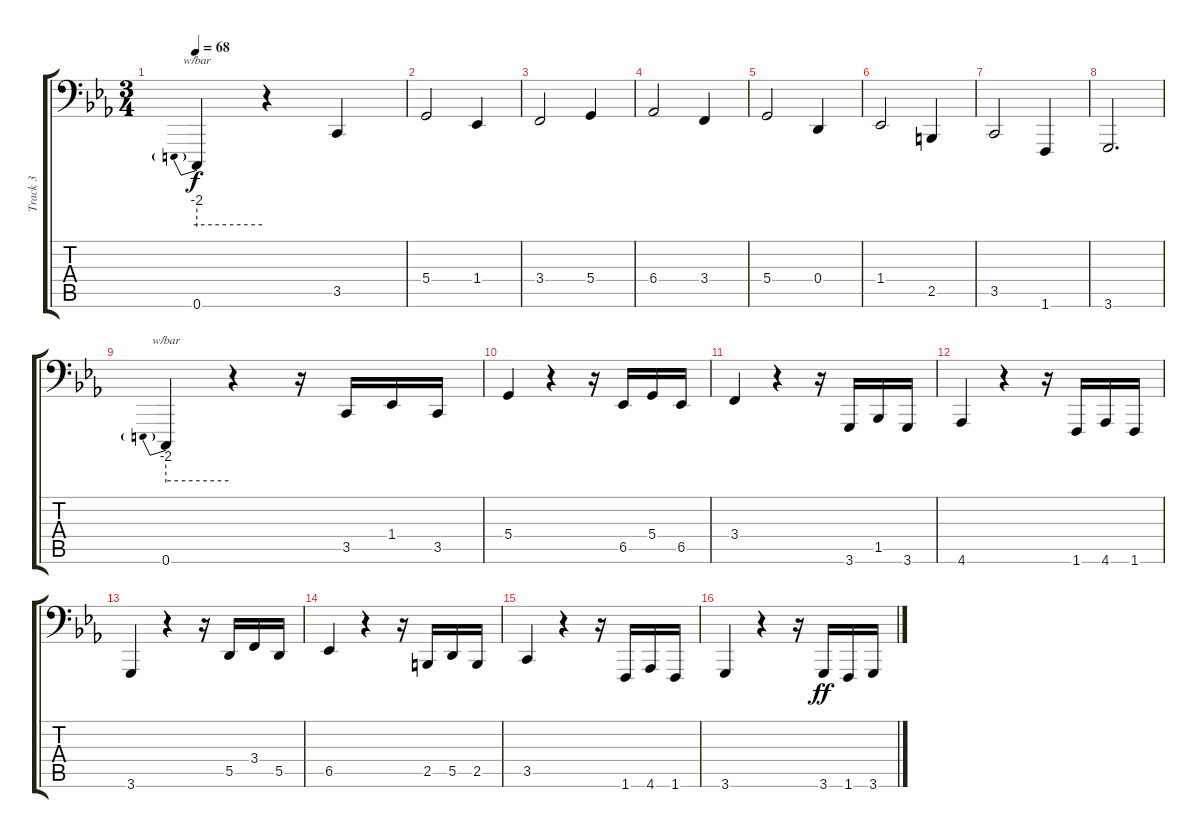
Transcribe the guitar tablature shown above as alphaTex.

\track ("Track 3" "Track 3") {instrument churchorgan}
\staff {score tabs}
\tuning (E3 B2 G2 D2 A1 E1) {hide}
\ts (3 4)
\tempo 68
\clef f4
\ks cminor
0.6.4{tbe (predive default 0 -8 60 -8) dy f} r.4 3.5.4 |
5.4.2 1.4.4 |
3.4.2 5.4.4 |
6.4.2 3.4.4 |
5.4.2 0.4.4 |
1.4.2 2.5.4 |
3.5.2 1.6.4 |
3.6.2{d} |
0.6.4{tbe (predive default 0 -8 60 -8) volume 16} r.4 r.16 3.5.16 1.4.16 3.5.16 |
5.4.4 r.4 r.16 6.5.16 5.4.16 6.5.16 |
3.4.4 r.4 r.16 3.6.16 1.5.16 3.6.16 |
4.6.4 r.4 r.16 1.6.16 4.6.16 1.6.16 |
3.6.4 r.4 r.16 5.5.16 3.4.16 5.5.16 |
6.5.4 r.4 r.16 2.5.16 5.5.16 2.5.16 |
3.5.4 r.4 r.16 1.6.16 4.6.16 1.6.16 |
3.6.4 r.4 r.16 3.6.16{dy ff} 1.6.16 3.6.16
